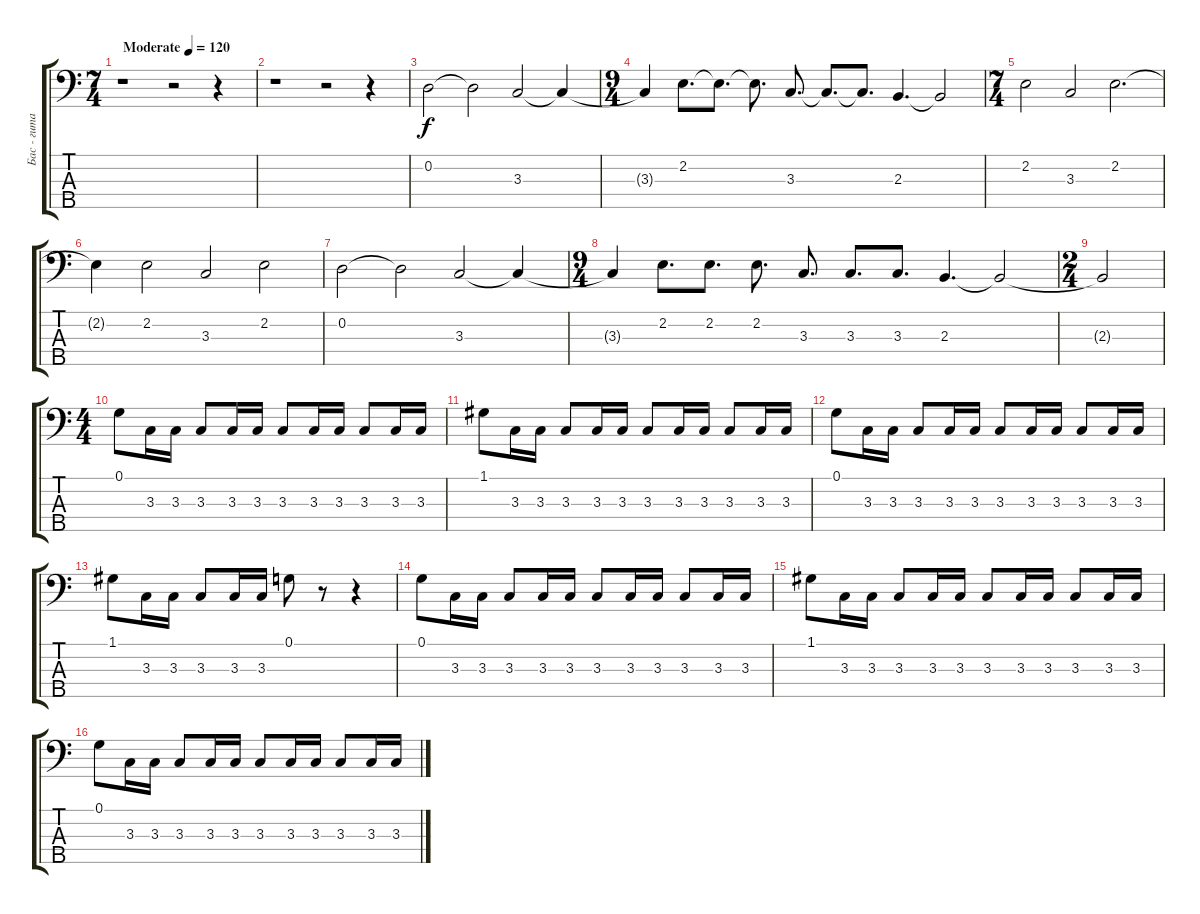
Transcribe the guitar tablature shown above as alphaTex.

\track ("Бас - гитара" "Бас - гита") {instrument electricbassfinger}
\staff {score tabs}
\tuning (G2 D2 A1 E1 B0) {hide}
\ts (7 4)
\tempo (120 "Moderate")
\clef f4
\ks c
r.1{dy f instrument electricbassfinger} r.2 r.4 |
r.1 r.2 r.4 |
0.2.2 0.2{t}.2 3.3.2 3.3{t}.4 |
\ts (9 4)
3.3{t}.4 2.2.8{d} 2.2{t}.8{d} 2.2{t}.8{d} 3.3.8{d} 3.3{t}.8{d} 3.3{t}.8{d} 2.3.4{d} 2.3{t}.2 |
\ts (7 4)
2.2.2 3.3.2 2.2.2{d} |
2.2{t}.4 2.2.2 3.3.2 2.2.2 |
0.2.2 0.2{t}.2 3.3.2 3.3{t}.4 |
\ts (9 4)
3.3{t}.4 2.2.8{d} 2.2.8{d} 2.2.8{d} 3.3.8{d} 3.3.8{d} 3.3.8{d} 2.3.4{d} 2.3{t}.2 |
\ts (2 4)
2.3{t}.2 |
\ts (4 4)
0.1.8 3.3.16 3.3.16 3.3.8 3.3.16 3.3.16 3.3.8 3.3.16 3.3.16 3.3.8 3.3.16 3.3.16 |
1.1.8 3.3.16 3.3.16 3.3.8 3.3.16 3.3.16 3.3.8 3.3.16 3.3.16 3.3.8 3.3.16 3.3.16 |
0.1.8 3.3.16 3.3.16 3.3.8 3.3.16 3.3.16 3.3.8 3.3.16 3.3.16 3.3.8 3.3.16 3.3.16 |
1.1.8 3.3.16 3.3.16 3.3.8 3.3.16 3.3.16 0.1.8 r.8 r.4 |
0.1.8 3.3.16 3.3.16 3.3.8 3.3.16 3.3.16 3.3.8 3.3.16 3.3.16 3.3.8 3.3.16 3.3.16 |
1.1.8 3.3.16 3.3.16 3.3.8 3.3.16 3.3.16 3.3.8 3.3.16 3.3.16 3.3.8 3.3.16 3.3.16 |
0.1.8 3.3.16 3.3.16 3.3.8 3.3.16 3.3.16 3.3.8 3.3.16 3.3.16 3.3.8 3.3.16 3.3.16
